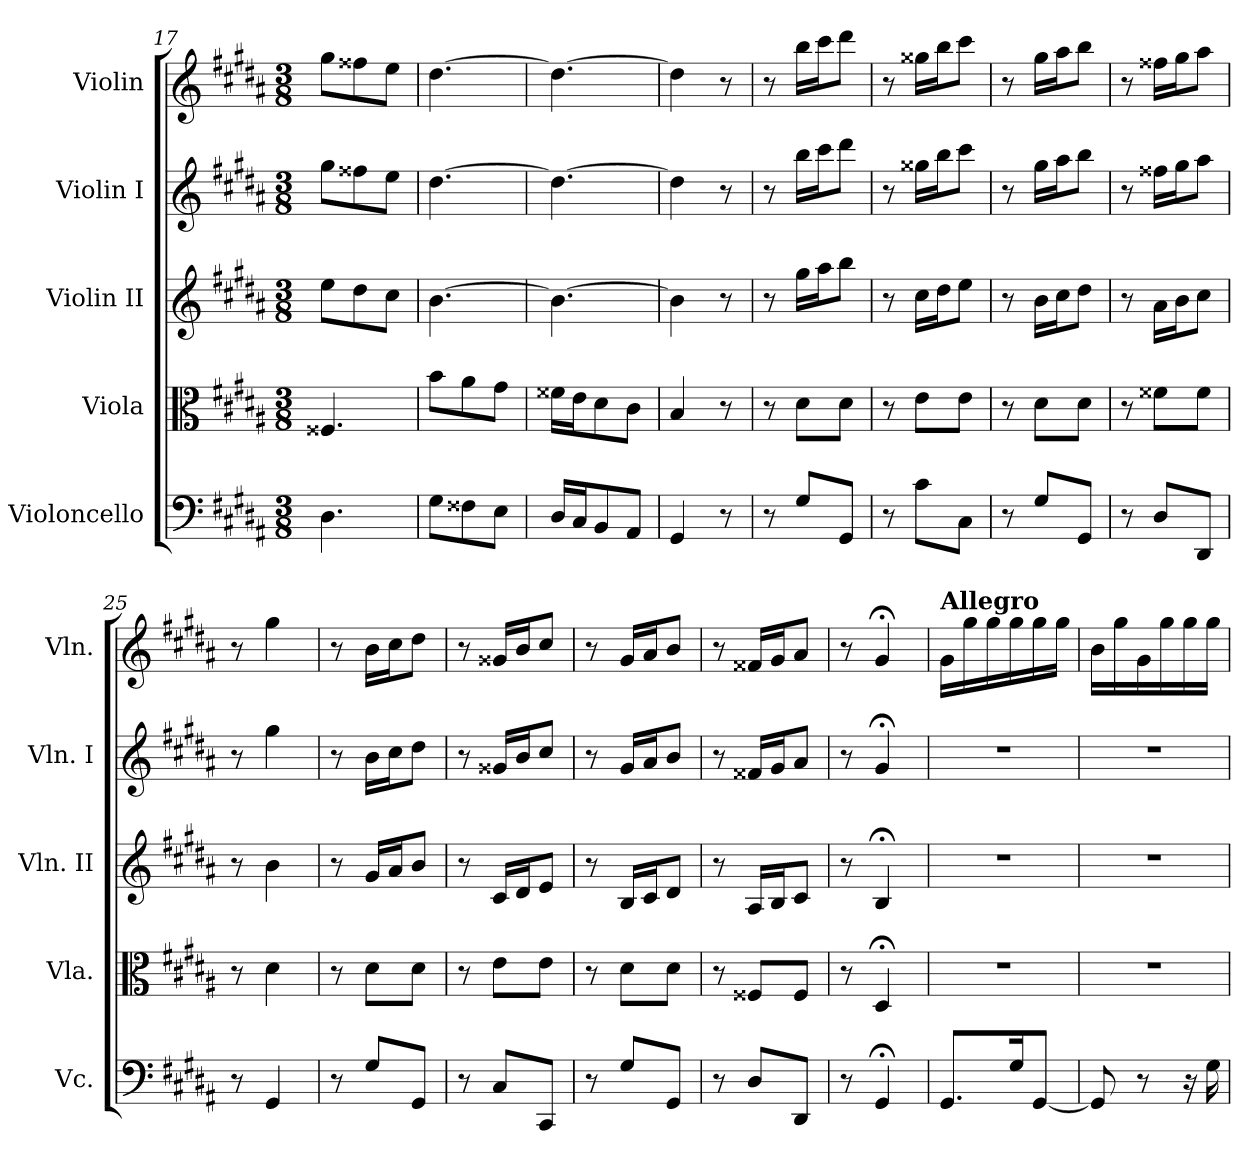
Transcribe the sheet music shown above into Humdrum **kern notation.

**kern	**kern	**kern	**kern	**kern
*part5	*part4	*part3	*part2	*part1
*staff5	*staff4	*staff3	*staff2	*staff1
*I"Violoncello	*I"Viola	*I"Violin II	*I"Violin I	*I"Violin
*I'Vc.	*I'Vla.	*I'Vln. II	*I'Vln. I	*I'Vln.
*clefF4	*clefC3	*clefG2	*clefG2	*clefG2
*k[f#c#g#d#a#]	*k[f#c#g#d#a#]	*k[f#c#g#d#a#]	*k[f#c#g#d#a#]	*k[f#c#g#d#a#]
*M3/8	*M3/8	*M3/8	*M3/8	*M3/8
=17	=17	=17	=17	=17
4.D#\	4.F##X/	8ee\L	8gg#\L	8gg#\L
.	.	8dd#\	8ff##X\	8ff##X\
.	.	8cc#\J	8ee\J	8ee\J
=18	=18	=18	=18	=18
8G#\L	8b\L	[4.b\	[4.dd#\	[4.dd#\
8F##X\	8a#\	.	.	.
8E\J	8g#\J	.	.	.
=19	=19	=19	=19	=19
16D#/LL	16f##X\LL	4.b\_	4.dd#\_	4.dd#\_
16C#/J	16e\J	.	.	.
8BB/	8d#\	.	.	.
8AA#/J	8c#\J	.	.	.
=20	=20	=20	=20	=20
4GG#/	4B/	4b\]	4dd#\]	4dd#\]
8r	8r	8r	8r	8r
!!LO:PB:g=z
=21	=21	=21	=21	=21
8r	8r	8r	8r	8r
8G#/L	8d#\L	16gg#\LL	16bb\LL	16bb\LL
.	.	16aa#\J	16ccc#\J	16ccc#\J
8GG#/J	8d#\J	8bb\J	8ddd#\J	8ddd#\J
=22	=22	=22	=22	=22
8r	8r	8r	8r	8r
8c#\L	8e\L	16cc#\LL	16gg##X\LL	16gg##X\LL
.	.	16dd#\J	16bb\J	16bb\J
8C#\J	8e\J	8ee\J	8ccc#\J	8ccc#\J
=23	=23	=23	=23	=23
8r	8r	8r	8r	8r
8G#/L	8d#\L	16b\LL	16gg#\LL	16gg#\LL
.	.	16cc#\J	16aa#\J	16aa#\J
8GG#/J	8d#\J	8dd#\J	8bb\J	8bb\J
=24	=24	=24	=24	=24
8r	8r	8r	8r	8r
8D#/L	8f##X\L	16a#\LL	16ff##X\LL	16ff##X\LL
.	.	16b\J	16gg#\J	16gg#\J
8DD#/J	8f##\J	8cc#\J	8aa#\J	8aa#\J
=25	=25	=25	=25	=25
8r	8r	8r	8r	8r
4GG#/	4d#\	4b\	4gg#\	4gg#\
!!LO:LB:g=z
=26	=26	=26	=26	=26
8r	8r	8r	8r	8r
8G#/L	8d#\L	16g#/LL	16b\LL	16b\LL
.	.	16a#/J	16cc#\J	16cc#\J
8GG#/J	8d#\J	8b/J	8dd#\J	8dd#\J
=27	=27	=27	=27	=27
8r	8r	8r	8r	8r
8C#/L	8e\L	16c#/LL	16g##X/LL	16g##X/LL
.	.	16d#/J	16b/J	16b/J
8CC#/J	8e\J	8e/J	8cc#/J	8cc#/J
=28	=28	=28	=28	=28
8r	8r	8r	8r	8r
8G#/L	8d#\L	16B/LL	16g#/LL	16g#/LL
.	.	16c#/J	16a#/J	16a#/J
8GG#/J	8d#\J	8d#/J	8b/J	8b/J
=29	=29	=29	=29	=29
8r	8r	8r	8r	8r
8D#/L	8F##X/L	16A#/LL	16f##X/LL	16f##X/LL
.	.	16B/J	16g#/J	16g#/J
8DD#/J	8F##/J	8c#/J	8a#/J	8a#/J
=30	=30	=30	=30	=30
8r	8r	8r	8r	8r
*	*	*	*	*MM24
4GG#;</	4D#;</	4B;</	4g#;</	4g#;</
!!LO:PB:g=z
=31	=31	=31	=31	=31
!	!	!	!	!LO:TX:a:B:t=Allegro
8.GG#/L	4.r	4.r	4.r	16g#\LL
.	.	.	.	16gg#\
.	.	.	.	16gg#\
16G#/K	.	.	.	16gg#\
[8GG#/J	.	.	.	16gg#\
.	.	.	.	16gg#\JJ
=32	=32	=32	=32	=32
8GG#/]	4.r	4.r	4.r	16b\LL
.	.	.	.	16gg#\
8r	.	.	.	16g#\
.	.	.	.	16gg#\
16r	.	.	.	16gg#\
16G#\	.	.	.	16gg#\JJ
=	=	=	=	=
*-	*-	*-	*-	*-
